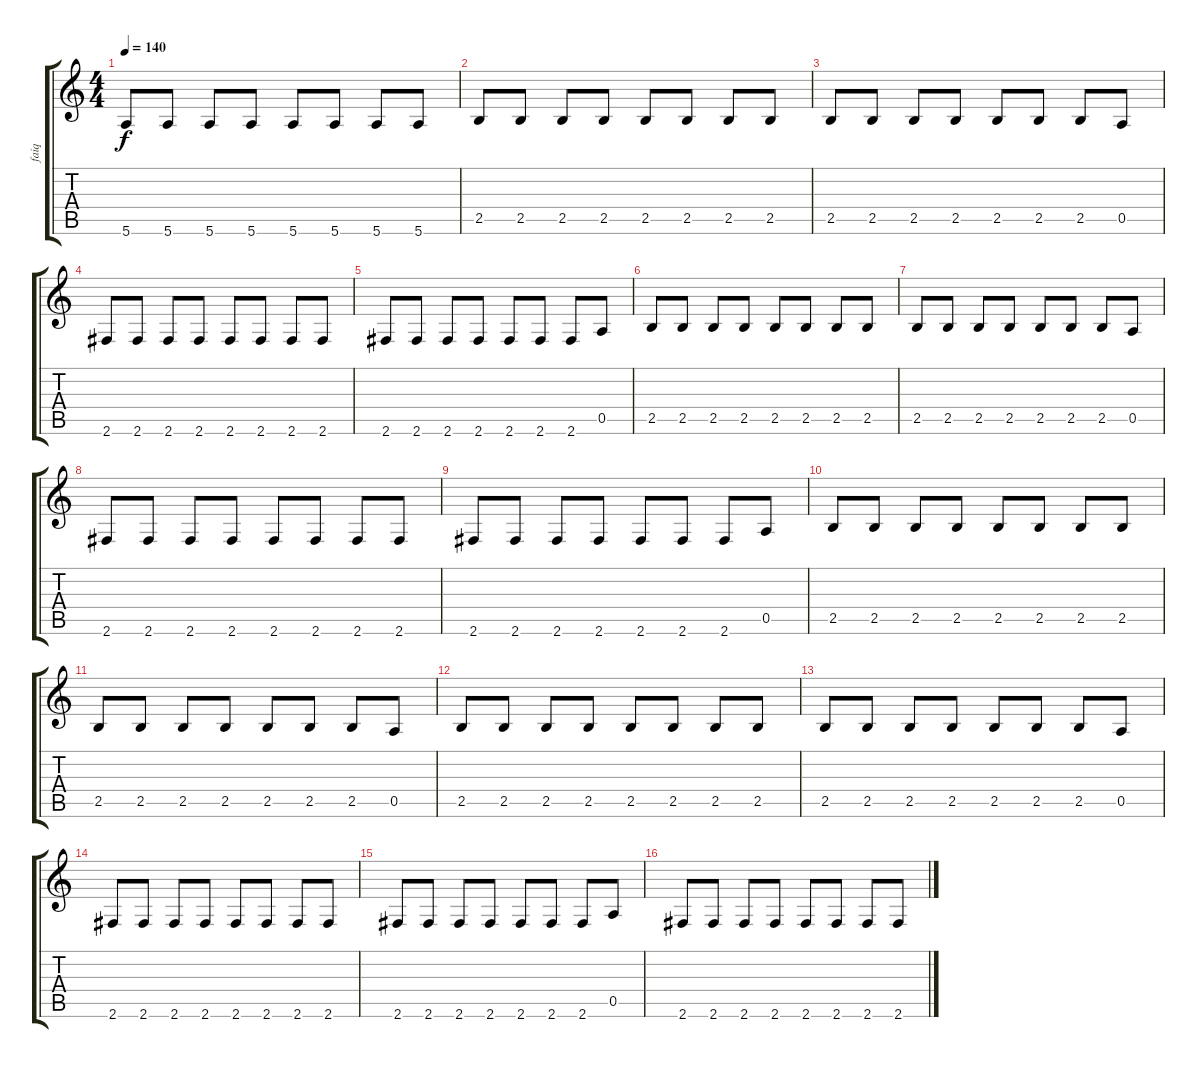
\track ("faiq" "faiq") {instrument electricbassfinger}
\staff {score tabs}
\tuning (E4 B3 G3 D3 A2 E2) {hide}
\ts (4 4)
\tempo 140
\clef g2
\ks c
5.6.8{dy f} 5.6.8 5.6.8 5.6.8 5.6.8 5.6.8 5.6.8 5.6.8 |
2.5.8 2.5.8 2.5.8 2.5.8 2.5.8 2.5.8 2.5.8 2.5.8 |
2.5.8 2.5.8 2.5.8 2.5.8 2.5.8 2.5.8 2.5.8 0.5.8 |
2.6.8 2.6.8 2.6.8 2.6.8 2.6.8 2.6.8 2.6.8 2.6.8 |
2.6.8 2.6.8 2.6.8 2.6.8 2.6.8 2.6.8 2.6.8 0.5.8 |
2.5.8 2.5.8 2.5.8 2.5.8 2.5.8 2.5.8 2.5.8 2.5.8 |
2.5.8 2.5.8 2.5.8 2.5.8 2.5.8 2.5.8 2.5.8 0.5.8 |
2.6.8 2.6.8 2.6.8 2.6.8 2.6.8 2.6.8 2.6.8 2.6.8 |
2.6.8 2.6.8 2.6.8 2.6.8 2.6.8 2.6.8 2.6.8 0.5.8 |
2.5.8 2.5.8 2.5.8 2.5.8 2.5.8 2.5.8 2.5.8 2.5.8 |
2.5.8 2.5.8 2.5.8 2.5.8 2.5.8 2.5.8 2.5.8 0.5.8 |
2.5.8 2.5.8 2.5.8 2.5.8 2.5.8 2.5.8 2.5.8 2.5.8 |
2.5.8 2.5.8 2.5.8 2.5.8 2.5.8 2.5.8 2.5.8 0.5.8 |
2.6.8 2.6.8 2.6.8 2.6.8 2.6.8 2.6.8 2.6.8 2.6.8 |
2.6.8 2.6.8 2.6.8 2.6.8 2.6.8 2.6.8 2.6.8 0.5.8 |
2.6.8 2.6.8 2.6.8 2.6.8 2.6.8 2.6.8 2.6.8 2.6.8
